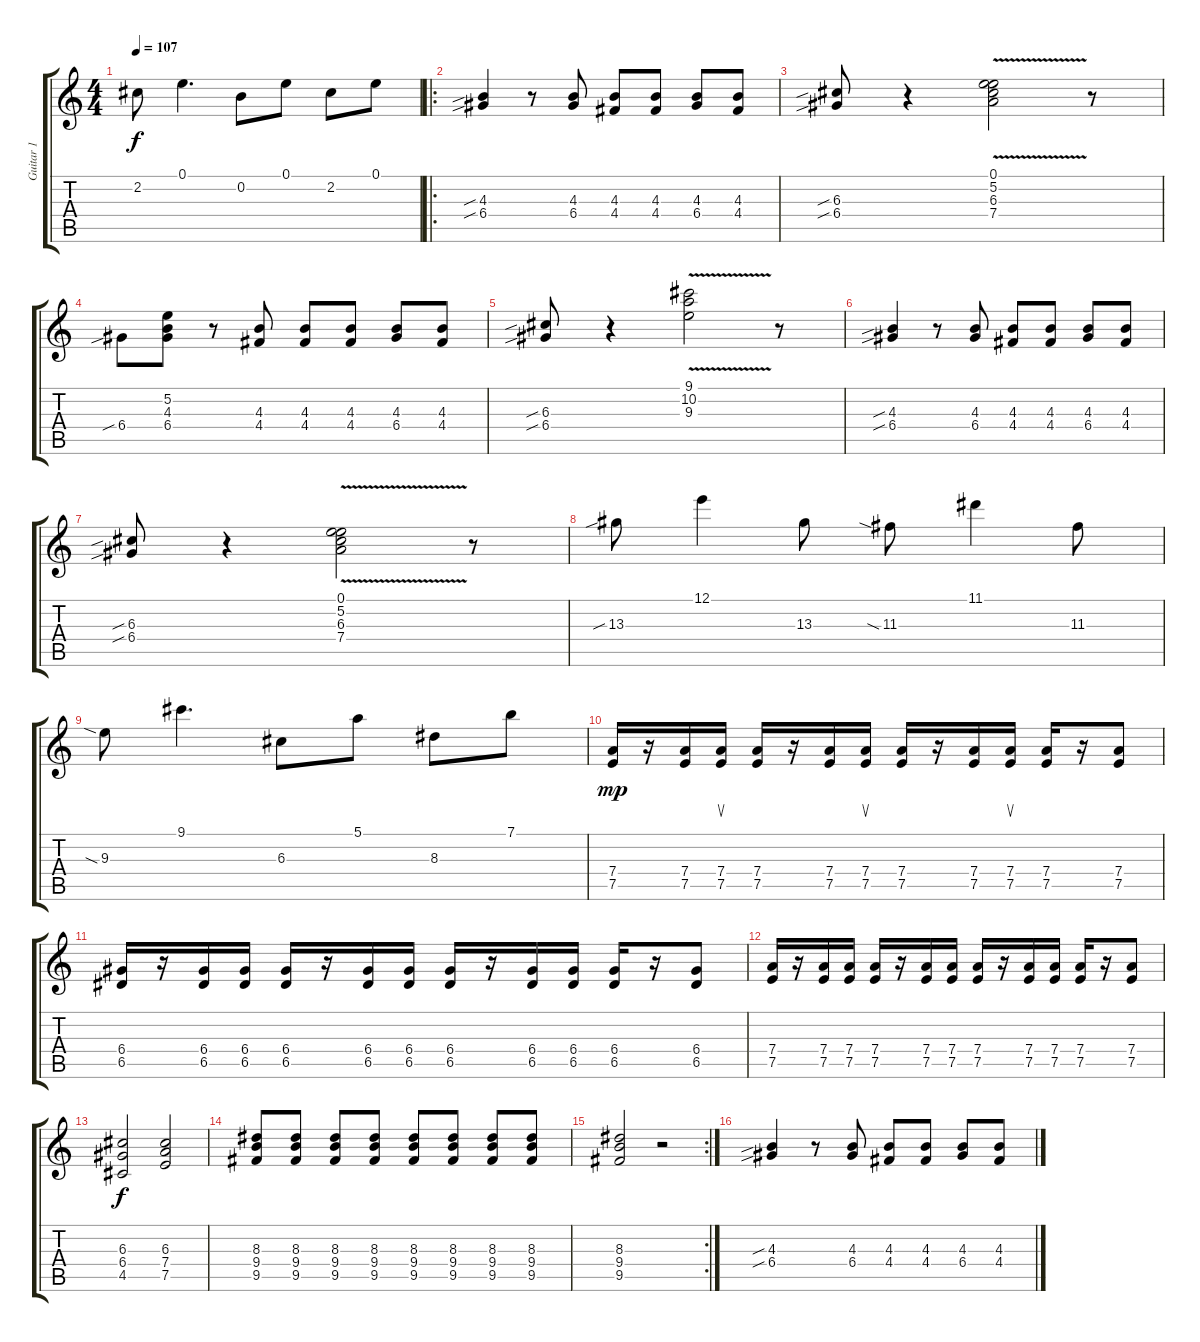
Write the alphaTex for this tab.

\track ("Guitar 1" "Guitar 1") {instrument overdrivenguitar}
\staff {score tabs}
\tuning (E4 B3 G3 D3 A2 E2) {hide}
\ts (4 4)
\tempo 107
\clef g2
\ks c
2.2.8{dy f} 0.1.4{d} 0.2.8 0.1.8 2.2.8 0.1.8 |
\ro
(4.3{sib} 6.4{sib}).4 r.8 (4.3 6.4).8 (4.3 4.4).8 (4.3 4.4).8 (4.3 6.4).8 (4.3 4.4).8 |
(6.3{sib} 6.4{sib}).8 r.4 (0.1 5.2{v} 6.3 7.4).2 r.8 |
6.4{sib}.8 (5.2 4.3 6.4).8 r.8 (4.3 4.4).8 (4.3 4.4).8 (4.3 4.4).8 (4.3 6.4).8 (4.3 4.4).8 |
(6.3{sib} 6.4{sib}).8 r.4 (9.1 10.2{v} 9.3).2 r.8 |
(4.3{sib} 6.4{sib}).4 r.8 (4.3 6.4).8 (4.3 4.4).8 (4.3 4.4).8 (4.3 6.4).8 (4.3 4.4).8 |
(6.3{sib} 6.4{sib}).8 r.4 (0.1 5.2{v} 6.3 7.4).2 r.8 |
13.3{sib}.8 12.1.4 13.3.8 11.3{sia}.8 11.1.4 11.3.8 |
9.3{sia}.8 9.1.4{d} 6.3.8 5.1.8 8.3.8 7.1.8 |
(7.4 7.5).16{dy mp} r.16 (7.4 7.5).16 (7.4 7.5).16{su} (7.4 7.5).16 r.16 (7.4 7.5).16 (7.4 7.5).16{su} (7.4 7.5).16 r.16 (7.4 7.5).16 (7.4 7.5).16{su} (7.4 7.5).16 r.16 (7.4 7.5).8 |
(6.4 6.5).16 r.16 (6.4 6.5).16 (6.4 6.5).16 (6.4 6.5).16 r.16 (6.4 6.5).16 (6.4 6.5).16 (6.4 6.5).16 r.16 (6.4 6.5).16 (6.4 6.5).16 (6.4 6.5).16 r.16 (6.4 6.5).8 |
(7.4 7.5).16 r.16 (7.4 7.5).16 (7.4 7.5).16 (7.4 7.5).16 r.16 (7.4 7.5).16 (7.4 7.5).16 (7.4 7.5).16 r.16 (7.4 7.5).16 (7.4 7.5).16 (7.4 7.5).16 r.16 (7.4 7.5).8 |
(6.3 6.4 4.5).2{dy f} (6.3 7.4 7.5).2 |
(8.3 9.4 9.5).8 (8.3 9.4 9.5).8 (8.3 9.4 9.5).8 (8.3 9.4 9.5).8 (8.3 9.4 9.5).8 (8.3 9.4 9.5).8 (8.3 9.4 9.5).8 (8.3 9.4 9.5).8 |
\rc 2
(8.3 9.4 9.5).2 r.2 |
(4.3{sib} 6.4{sib}).4 r.8 (4.3 6.4).8 (4.3 4.4).8 (4.3 4.4).8 (4.3 6.4).8 (4.3 4.4).8
